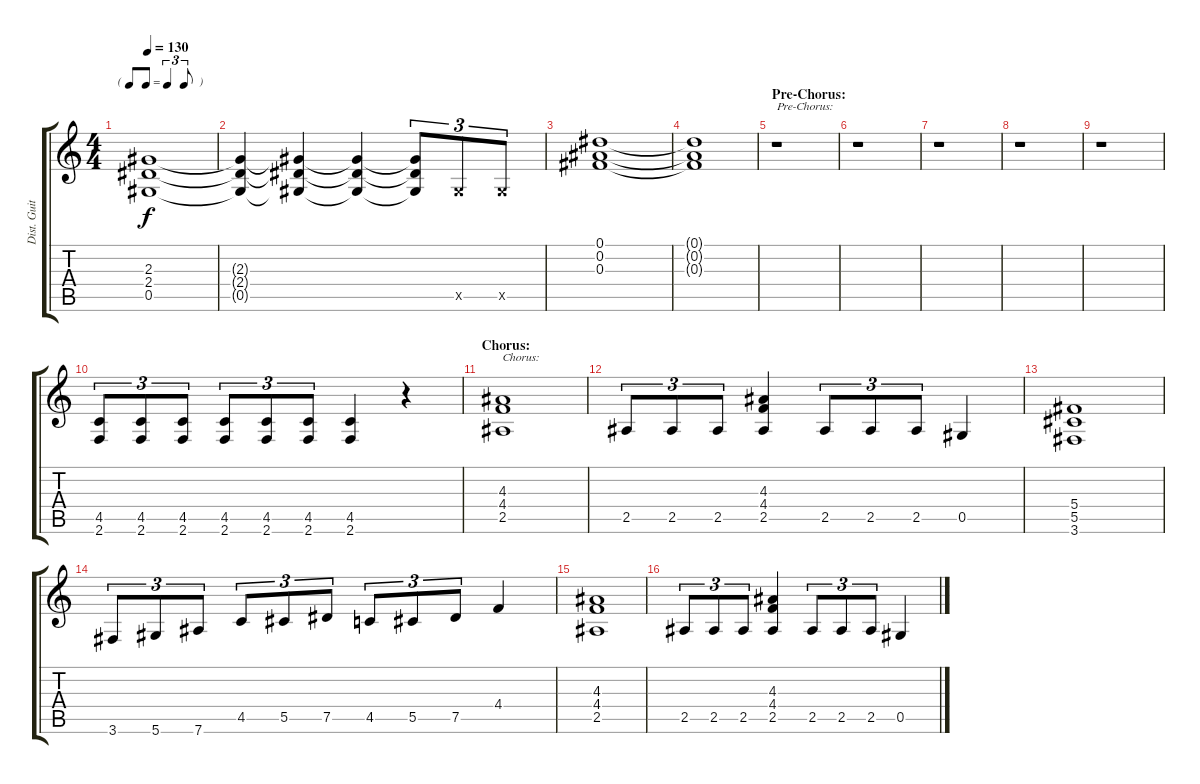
\track ("Dist. Guitar 2" "Dist. Guit") {instrument distortionguitar}
\staff {score tabs}
\tuning (Eb4 Bb3 Gb3 Db3 Ab2 Eb2) {hide}
\ts (4 4)
\tf triplet8th
\tempo 130
\clef g2
\ks c
(2.3 2.4 0.5).1{dy f} |
(2.3{t} 2.4{t} 0.5{t}).4 (2.3{t} 2.4{t} 0.5{t}).4 (2.3{t} 2.4{t} 0.5{t}).4 (2.3{t} 2.4{t} 0.5{t}).8{tu (3 2)} 0.5{x}.8{tu (3 2)} 0.5{x}.8{tu (3 2)} |
(0.1 0.2 0.3).1 |
(0.1{t} 0.2{t} 0.3{t}).1 |
\section ("" "Pre-Chorus:")
r.1{txt "Pre-Chorus:"} |
r.1 |
r.1 |
r.1 |
r.1 |
(4.5 2.6).8{tu (3 2)} (4.5 2.6).8{tu (3 2)} (4.5 2.6).8{tu (3 2)} (4.5 2.6).8{tu (3 2)} (4.5 2.6).8{tu (3 2)} (4.5 2.6).8{tu (3 2)} (4.5 2.6).4 r.4 |
\section ("" "Chorus:")
(4.3 4.4 2.5).1{txt "Chorus:"} |
2.5.8{tu (3 2)} 2.5.8{tu (3 2)} 2.5.8{tu (3 2)} (4.3 4.4 2.5).4 2.5.8{tu (3 2)} 2.5.8{tu (3 2)} 2.5.8{tu (3 2)} 0.5.4 |
(5.4 5.5 3.6).1 |
3.6.8{tu (3 2)} 5.6.8{tu (3 2)} 7.6.8{tu (3 2)} 4.5.8{tu (3 2)} 5.5.8{tu (3 2)} 7.5.8{tu (3 2)} 4.5.8{tu (3 2)} 5.5.8{tu (3 2)} 7.5.8{tu (3 2)} 4.4.4 |
(4.3 4.4 2.5).1 |
2.5.8{tu (3 2)} 2.5.8{tu (3 2)} 2.5.8{tu (3 2)} (4.3 4.4 2.5).4 2.5.8{tu (3 2)} 2.5.8{tu (3 2)} 2.5.8{tu (3 2)} 0.5.4
